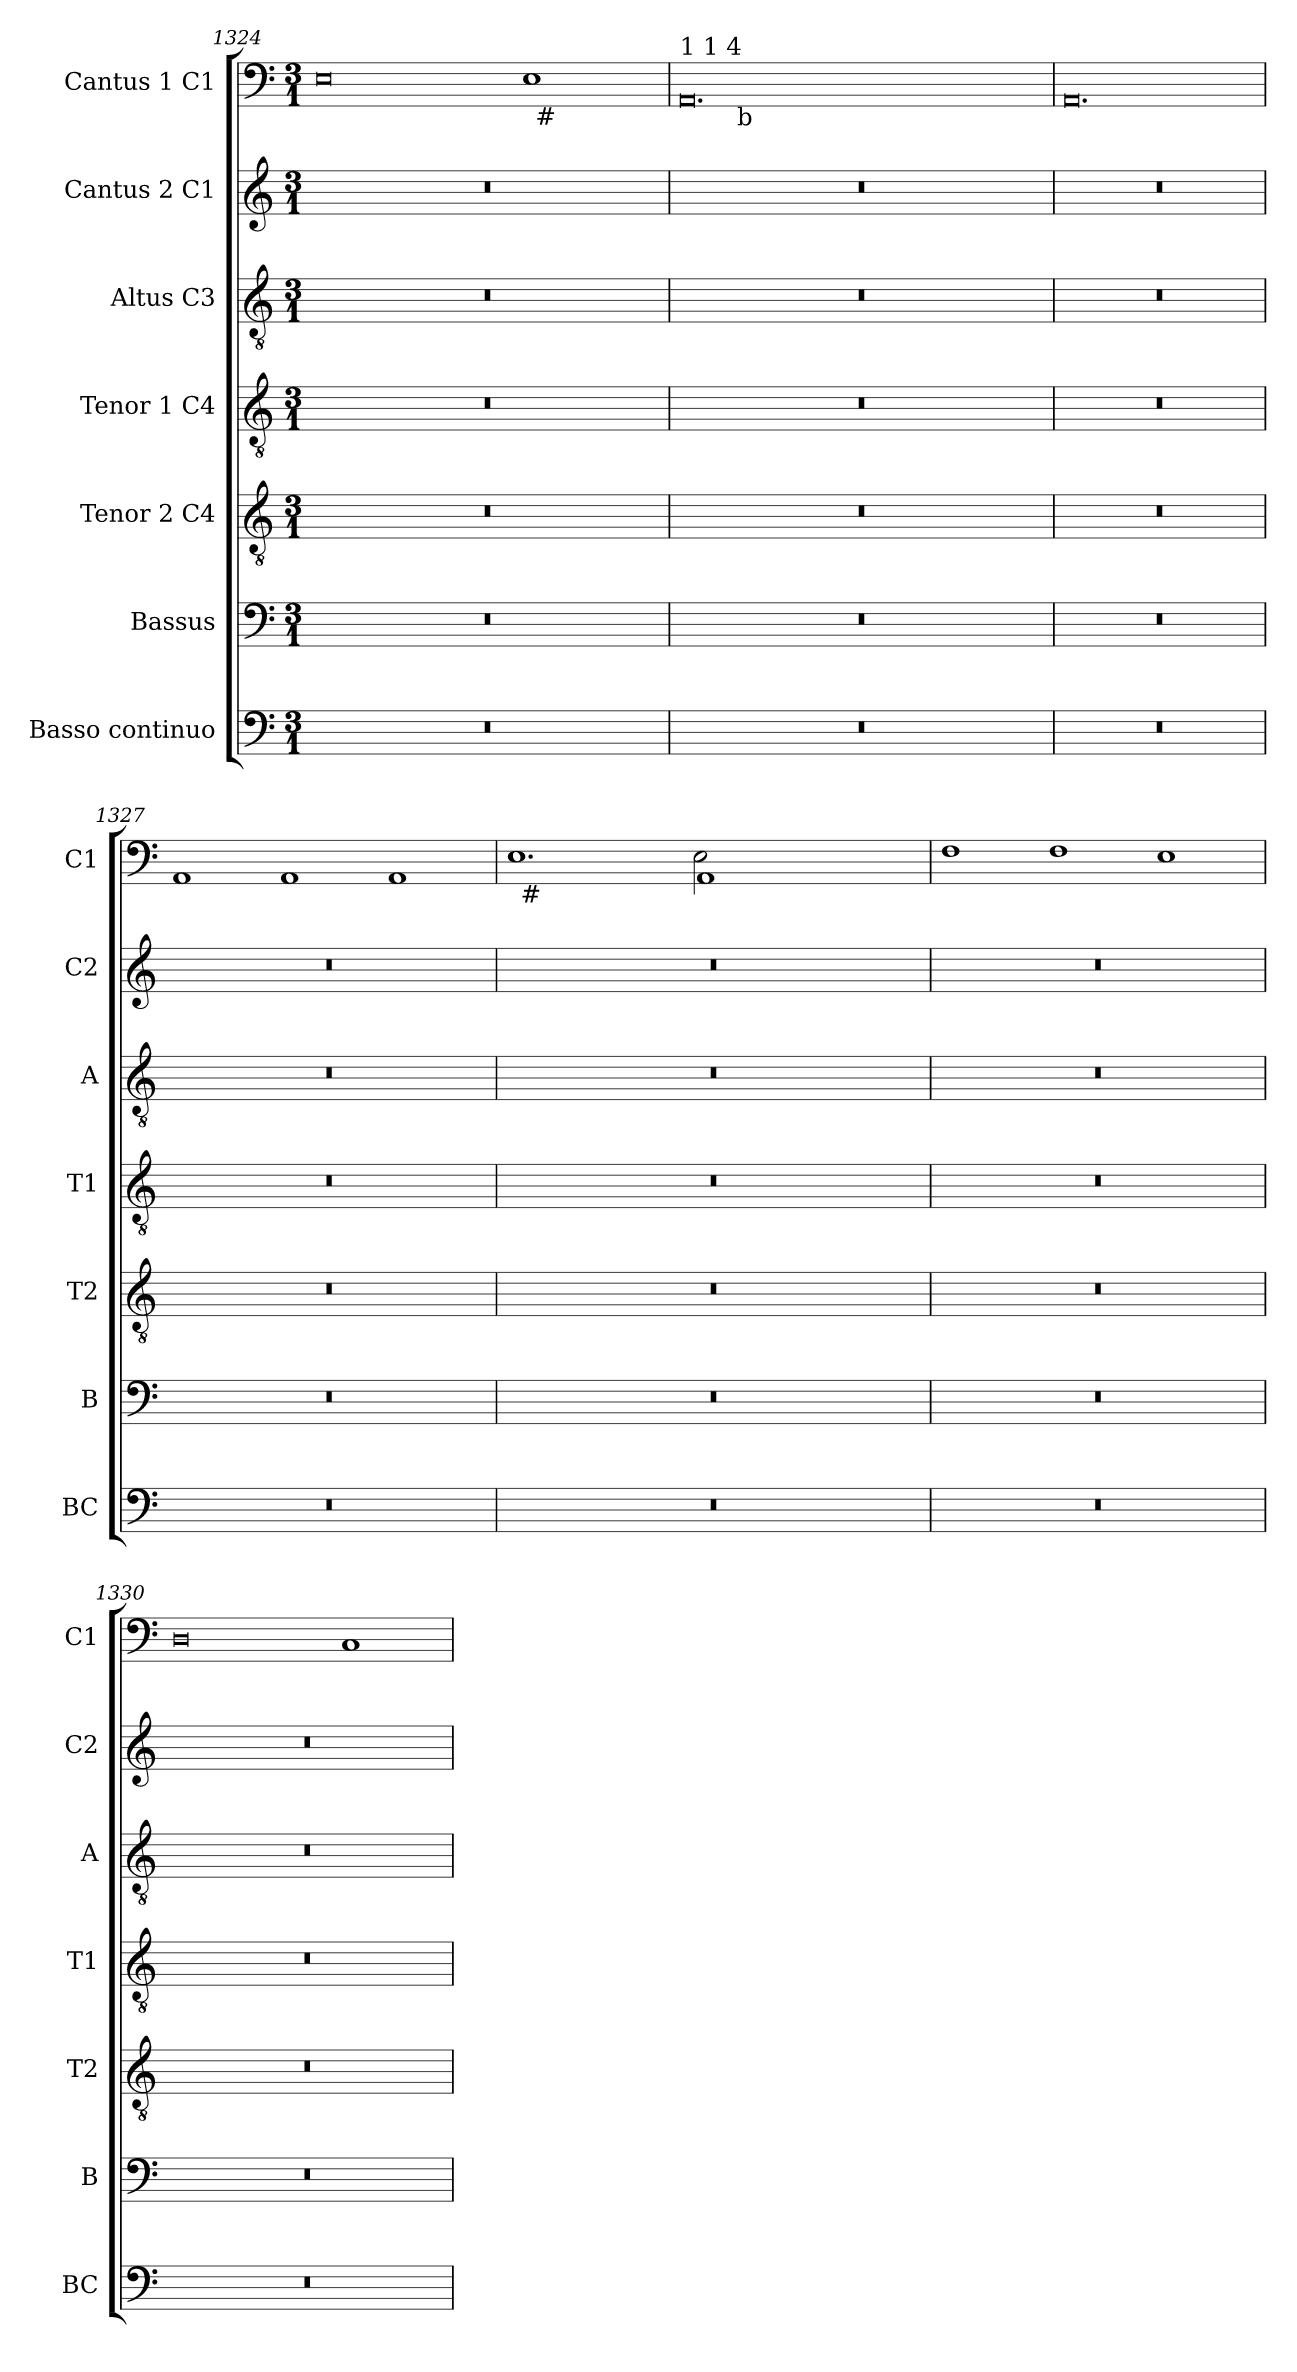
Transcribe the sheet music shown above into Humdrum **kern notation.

**kern	**kern	**kern	**kern	**kern	**kern	**kern
*part7	*part6	*part5	*part4	*part3	*part2	*part1
*staff7	*staff6	*staff5	*staff4	*staff3	*staff2	*staff1
*I"Basso continuo	*I"Bassus	*I"Tenor 2 C4	*I"Tenor 1 C4	*I"Altus C3	*I"Cantus 2 C1	*I"Cantus 1 C1
*I'BC	*I'B	*I'T2	*I'T1	*I'A	*I'C2	*I'C1
*clefF4	*clefF4	*clefGv2	*clefGv2	*clefGv2	*clefG2	*clefF4
*ITrd7c12	*	*	*	*	*	*
*k[]	*k[]	*k[]	*k[]	*k[]	*k[]	*k[]
*C:	*C:	*C:	*C:	*C:	*C:	*C:
*M3/1	*M3/1	*M3/1	*M3/1	*M3/1	*M3/1	*M3/1
=1324	=1324	=1324	=1324	=1324	=1324	=1324
*	*	*	*	*	*	*^
0.r	0.r	0.r	0.r	0.r	0.r	0E>	1ryy
.	.	.	.	.	.	.	1ryy
.	.	.	.	.	.	1E	32ryy
!	!	!	!	!	!	!	!LO:TX:b:t=#
.	.	.	.	.	.	.	2ryy
.	.	.	.	.	.	.	4...ryy
!!LO:LB:g=z	!!
=1325	=1325	=1325	=1325	=1325	=1325	=1325	=1325
!	!	!	!	!	!	!LO:TX:a:t=1 1 4	!
0.r	0.r	0.r	0.r	0.r	0.r	0.AA	4ryy
.	.	.	.	.	.	.	32ryy
!	!	!	!	!	!	!	!LO:TX:b:t=b
.	.	.	.	.	.	.	1ryy
.	.	.	.	.	.	.	1ryy
.	.	.	.	.	.	.	2ryy
.	.	.	.	.	.	.	8..ryy
*	*	*	*	*	*	*v	*v
=1326	=1326	=1326	=1326	=1326	=1326	=1326
0.r	0.r	0.r	0.r	0.r	0.r	0.AA
=1327	=1327	=1327	=1327	=1327	=1327	=1327
0.r	0.r	0.r	0.r	0.r	0.r	1AA
.	.	.	.	.	.	1AA
.	.	.	.	.	.	1AA
=1328	=1328	=1328	=1328	=1328	=1328	=1328
*	*	*	*	*	*	*^
*	*	*	*	*	*	*	*^
0.r	0.r	0.r	0.r	0.r	0.r	1.E	1.ryy	32ryy
!	!	!	!	!	!	!	!	!LO:TX:b:t=#
.	.	.	.	.	.	.	.	1ryy
.	.	.	.	.	.	.	.	1ryy
.	.	.	.	.	.	1AA	2E\	.
.	.	.	.	.	.	.	2ryy	.
.	.	.	.	.	.	.	.	2ryy
.	.	.	.	.	.	2ryy	2ryy	.
.	.	.	.	.	.	.	.	4...ryy
*	*	*	*	*	*	*v	*v	*v
=1329	=1329	=1329	=1329	=1329	=1329	=1329
0.r	0.r	0.r	0.r	0.r	0.r	1F
.	.	.	.	.	.	1F
.	.	.	.	.	.	1E>
=1330	=1330	=1330	=1330	=1330	=1330	=1330
0.r	0.r	0.r	0.r	0.r	0.r	0D
.	.	.	.	.	.	1C
=	=	=	=	=	=	=
*-	*-	*-	*-	*-	*-	*-
